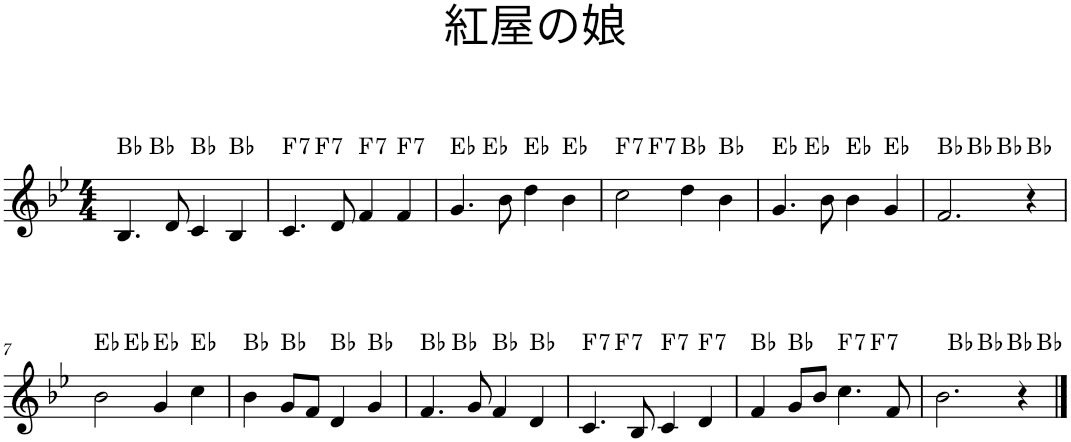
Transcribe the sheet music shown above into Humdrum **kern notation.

**kern	**harte
*part1	*part1
*staff1	*
*I"Piano	*
*I'Pno.	*
*clefG2	*
*k[b-e-]	*
*M4/4	*
=1	=1
*^	*
4.B-/	4ryy	Bb:maj
.	2.ryy	Bb:maj
8d/	.	.
4c/	.	Bb:maj
4B-/	.	Bb:maj
=2	=2	=2
!	!	!LO:H:kt=7
4.c/	4ryy	F:7
!	!	!LO:H:kt=7
.	2.ryy	F:7
8d/	.	.
!	!	!LO:H:kt=7
4f/	.	F:7
!	!	!LO:H:kt=7
4f/	.	F:7
=3	=3	=3
4.g/	4ryy	Eb:maj
.	2.ryy	Eb:maj
8b-\	.	.
4dd\	.	Eb:maj
4b-\	.	Eb:maj
=4	=4	=4
!	!	!LO:H:kt=7
2cc\	4ryy	F:7
!	!	!LO:H:kt=7
.	2.ryy	F:7
4dd\	.	Bb:maj
4b-\	.	Bb:maj
=5	=5	=5
4.g/	4ryy	Eb:maj
.	2.ryy	Eb:maj
8b-\	.	.
4b-\	.	Eb:maj
4g/	.	Eb:maj
=6	=6	=6
*	*^	*
2.f/	4ryy	2ryy	Bb:maj
.	2.ryy	.	Bb:maj
.	.	2ryy	Bb:maj
4r	.	.	Bb:maj
*	*v	*v	*
!!LO:LB:g=z
=7	=7	=7
2b-\	4ryy	Eb:maj
.	2.ryy	Eb:maj
4g/	.	Eb:maj
4cc\	.	Eb:maj
*v	*v	*
=8	=8
4b-\	Bb:maj
8g/L	Bb:maj
8f/J	.
4d/	Bb:maj
4g/	Bb:maj
=9	=9
*^	*
4.f/	4ryy	Bb:maj
.	2.ryy	Bb:maj
8g/	.	.
4f/	.	Bb:maj
4d/	.	Bb:maj
=10	=10	=10
!	!	!LO:H:kt=7
4.c/	4ryy	F:7
!	!	!LO:H:kt=7
.	2.ryy	F:7
8B-/	.	.
!	!	!LO:H:kt=7
4c/	.	F:7
!	!	!LO:H:kt=7
4d/	.	F:7
=11	=11	=11
4f/	2.ryy	Bb:maj
8g/L	.	Bb:maj
8b-/J	.	.
!	!	!LO:H:kt=7
4.cc\	.	F:7
!	!	!LO:H:kt=7
.	4ryy	F:7
8f/	.	.
=12	=12	=12
*^	*^	*
2.b-\	8ryy	4.ryy	2ryy	.
.	2..ryy	.	.	Bb:maj
.	.	2ryy	.	Bb:maj
.	.	.	8ryy	.
.	.	.	4.ryy	Bb:maj
4r	.	.	.	.
.	.	8ryy	.	Bb:maj
*v	*v	*v	*v	*
==	==
*-	*-
